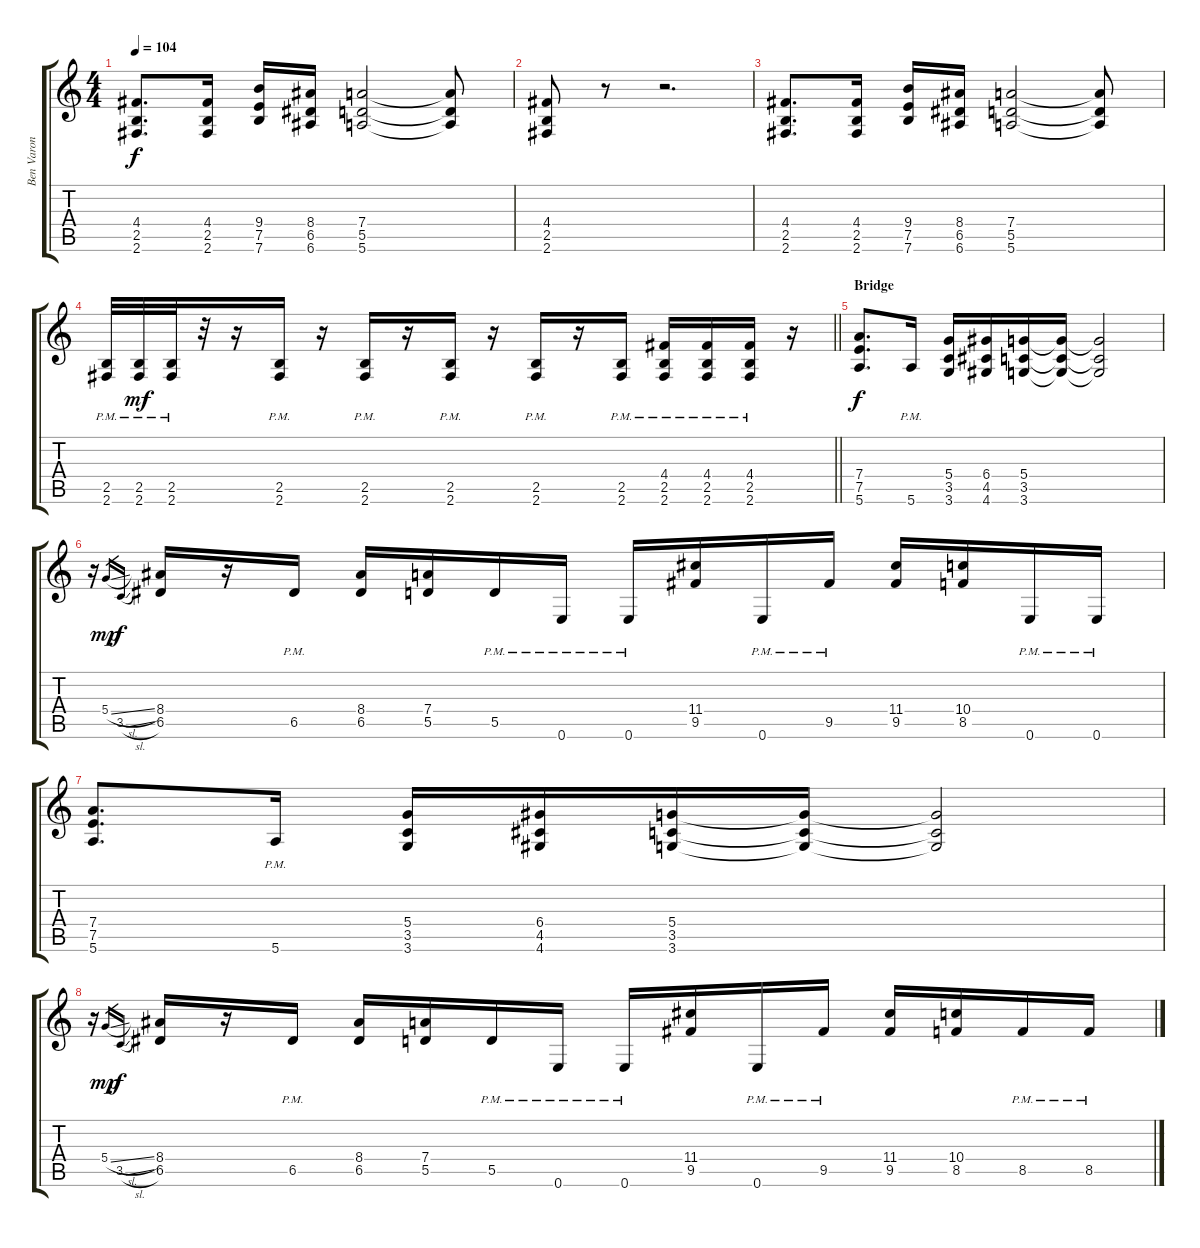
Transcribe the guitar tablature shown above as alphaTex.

\track ("Ben Varon" "Ben Varon") {instrument distortionguitar}
\staff {score tabs}
\tuning (E4 B3 G3 D3 A2 E2) {hide}
\ts (4 4)
\tempo 104
\clef g2
\ks c
(4.4 2.5 2.6).8{d dy f} (4.4 2.5 2.6).16 (9.4 7.5 7.6).16 (8.4 6.5 6.6).16 (7.4 5.5 5.6).2 (7.4{t} 5.5{t} 5.6{t}).8 |
(4.4 2.5 2.6).8 r.8 r.2{d} |
(4.4 2.5 2.6).8{d} (4.4 2.5 2.6).16 (9.4 7.5 7.6).16 (8.4 6.5 6.6).16 (7.4 5.5 5.6).2 (7.4{t} 5.5{t} 5.6{t}).8 |
\barLineRight lightlight
(2.5{pm} 2.6{pm}).32 (2.5{pm} 2.6{pm}).32{dy mf} (2.5{pm} 2.6{pm}).32 r.32 r.16 (2.5{pm} 2.6{pm}).16 r.16 (2.5{pm} 2.6{pm}).16 r.16 (2.5{pm} 2.6{pm}).16 r.16 (2.5{pm} 2.6{pm}).16 r.16 (2.5{pm} 2.6{pm}).16 (4.4{pm} 2.5{pm} 2.6{pm}).16 (4.4{pm} 2.5{pm} 2.6{pm}).16 (4.4{pm} 2.5{pm} 2.6{pm}).16 r.16 |
\section ("" "Bridge")
(7.4 7.5 5.6).8{d dy f} 5.6{pm}.16 (5.4 3.5 3.6).16 (6.4 4.5 4.6).16 (5.4 3.5 3.6).16 (5.4{t} 3.5{t} 3.6{t}).16 (5.4{t} 3.5{t} 3.6{t}).2 |
r.16 5.4{sl}.16{gr dy mp} 3.5{sl}.16{gr dy f} (8.4 6.5).16 r.16 6.5{pm}.16 (8.4 6.5).16 (7.4 5.5).16 5.5{pm}.16 0.6{pm}.16 0.6{pm}.16 (11.4 9.5).16 0.6{pm}.16 9.5{pm}.16 (11.4 9.5).16 (10.4 8.5).16 0.6{pm}.16 0.6{pm}.16 |
(7.4 7.5 5.6).8{d} 5.6{pm}.16 (5.4 3.5 3.6).16 (6.4 4.5 4.6).16 (5.4 3.5 3.6).16 (5.4{t} 3.5{t} 3.6{t}).16 (5.4{t} 3.5{t} 3.6{t}).2 |
r.16 5.4{sl}.16{gr dy mp} 3.5{sl}.16{gr dy f} (8.4 6.5).16 r.16 6.5{pm}.16 (8.4 6.5).16 (7.4 5.5).16 5.5{pm}.16 0.6{pm}.16 0.6{pm}.16 (11.4 9.5).16 0.6{pm}.16 9.5{pm}.16 (11.4 9.5).16 (10.4 8.5).16 8.5{pm}.16 8.5{pm}.16
